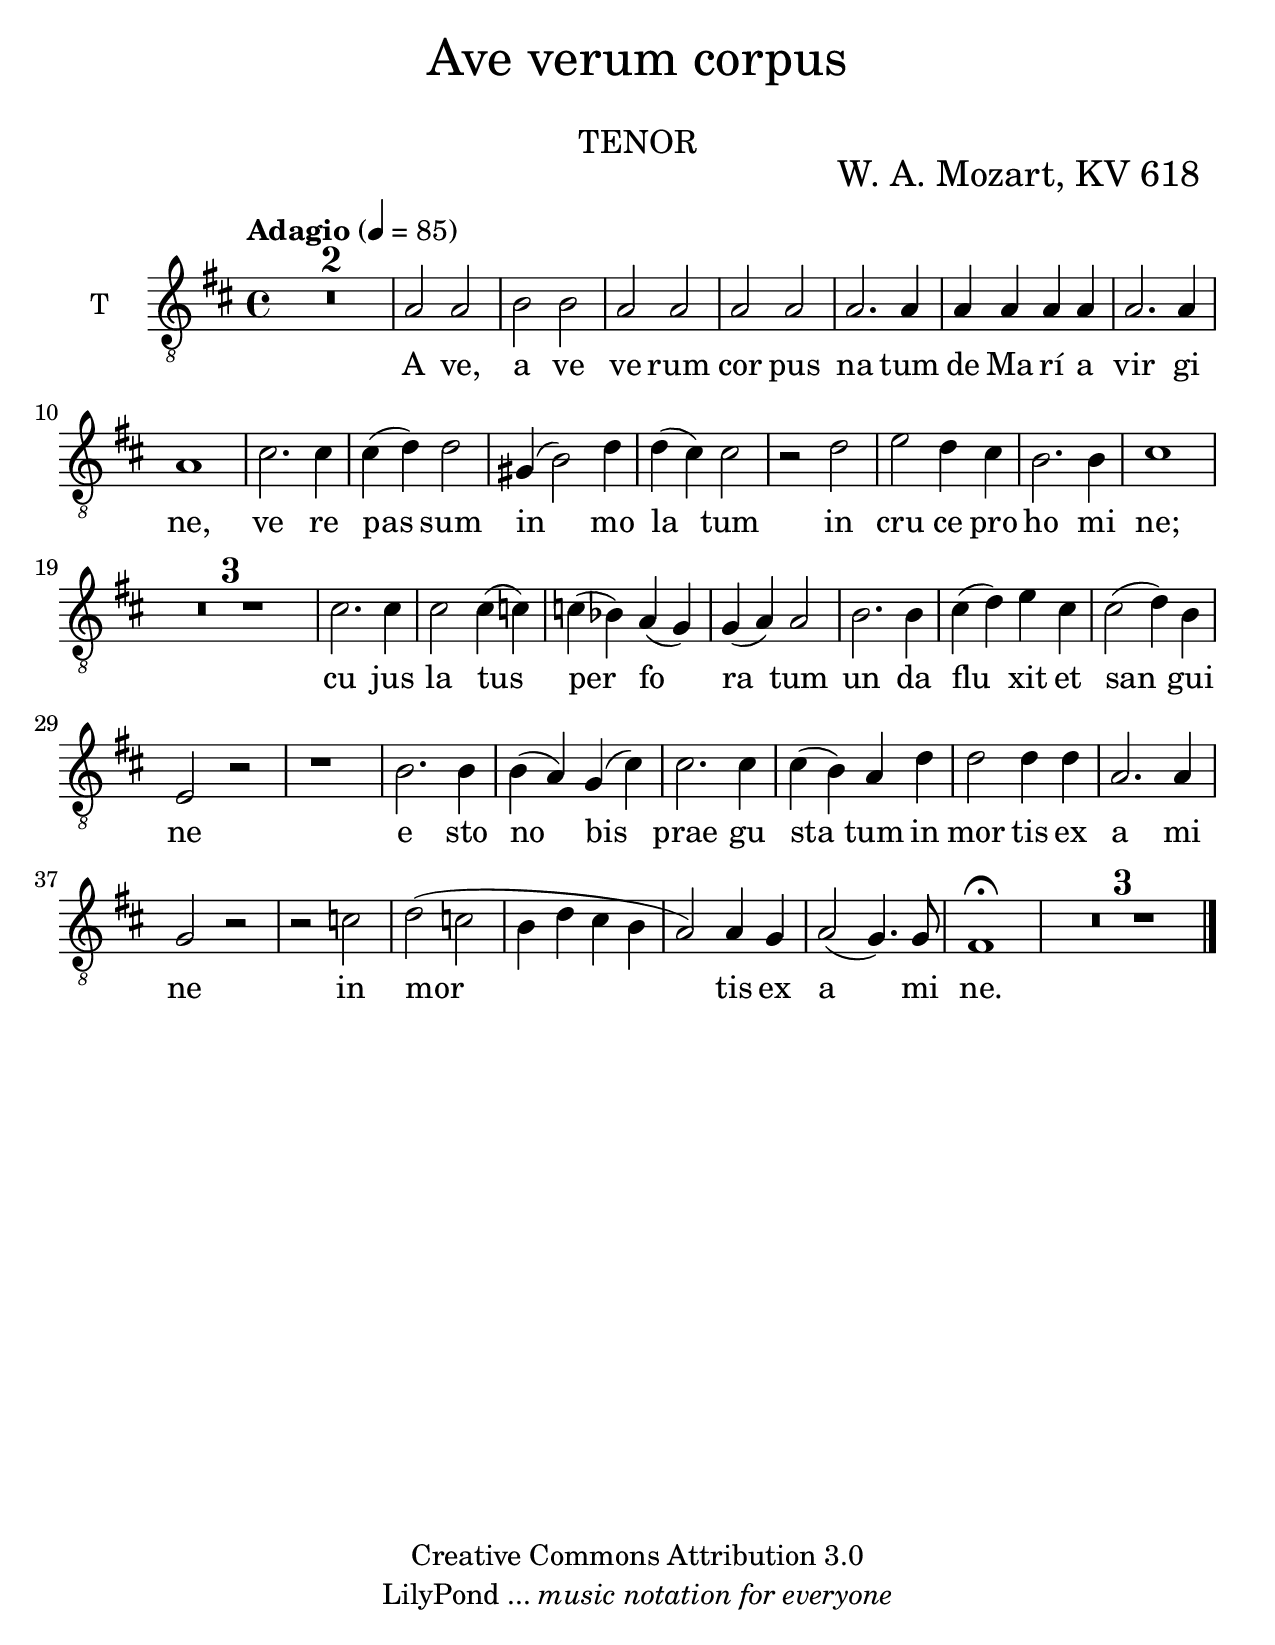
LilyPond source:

% Created on Mon Aug 29 16:03:40 CST 2011
% by serach.sam@

\version "2.12.3"

#( set-default-paper-size "letter" )
#(set-global-staff-size 25)

global = { \key d \major \time 4/4 \tempo "Adagio" 4 = 85 s1*46 \bar "|." }

\markup {
	\fill-line {
		\center-column { \fontsize #5 "Ave verum corpus" 
			" "
			\fontsize #3 \smallCaps "tenor"
		}
	}
}

\markup { \hspace #60 \line { \fontsize #2 "W. A. Mozart, KV 618" } }

\header {
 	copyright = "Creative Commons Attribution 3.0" 
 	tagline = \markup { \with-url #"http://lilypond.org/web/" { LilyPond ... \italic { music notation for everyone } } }
 	breakbefore = ##t
}

sopranoletra = \lyricmode {
	A ve, a ve ve rum cor pus na tum de Ma rí a vir gi ne,
	ve re pas sum in mo la tum in cru ce pro ho mi ne;
	cu jus la tus per fo ra tum un da flu xit et san gui ne
	e sto no bis prae gu sta tum in mor tis ex a mi ne in mor tis ex a mi ne.
}

tenor = \relative c' { 	
	\compressFullBarRests
 % Type notes here 
 	R1*2 |%2
 	a2 a2 | %3
	b2 b2 | %4
	a2 a2 | %5
	a2 a2 | %6
	a2. a4 | %7
	a4 a4 a4 a4 | %8
	a2. a4 | %9
	a1 | %10
	cis2. cis4 | %11
	cis4( d4) d2 | %12
	gis,4( b2) d4 | %13
	d4( cis4) cis2 | %14
	r2 d2 | %15
	e2 d4 cis4 | %16
	b2. b4 | %17
	cis1 | %18
	R1*3 | %21
	cis2. cis4 | %22
	cis2 cis4( c4) | %23
	c4( bes4) a4( g4) | %24
	g4( a4) a2 | %25
	b2. b4 | %26
	cis4( d4) e4 cis4 | %27
	cis2( d4) b4 | %28
	e,2 r2 | %29
	r1 | %30
	b'2. b4 | %31
	b4( a4) g4( cis4) | %32
	cis2. cis4 | %33
	cis4( b4) a4 d4 | %34
	d2 d4 d4 | %35
	a2. a4 | %36
	g2 r2 | %37
	r2 c2 | %38
	d2( c2 | %39
	b4 d4 cis b4 | %40
	a2) a4 g4 | %41
	a2( g4.) g8 | %42
	fis1 \fermata | %43
	R1*3 | %46	
}

\score {
	<<
		\new ChoirStaff = "ChoirStaff_choir" <<
						
			\new Staff = "tenor" << \set Staff.instrumentName = "T" \set Staff.midiInstrument = "choir aahs" 
				\new Voice = "tenor" << \clef "G_8" \global \tenor >>
			>>
			\new Lyrics \lyricsto "tenor" \sopranoletra
			
		>>
	>>
	
	\midi {
	}

	\layout {
	}
}

\paper {
}
